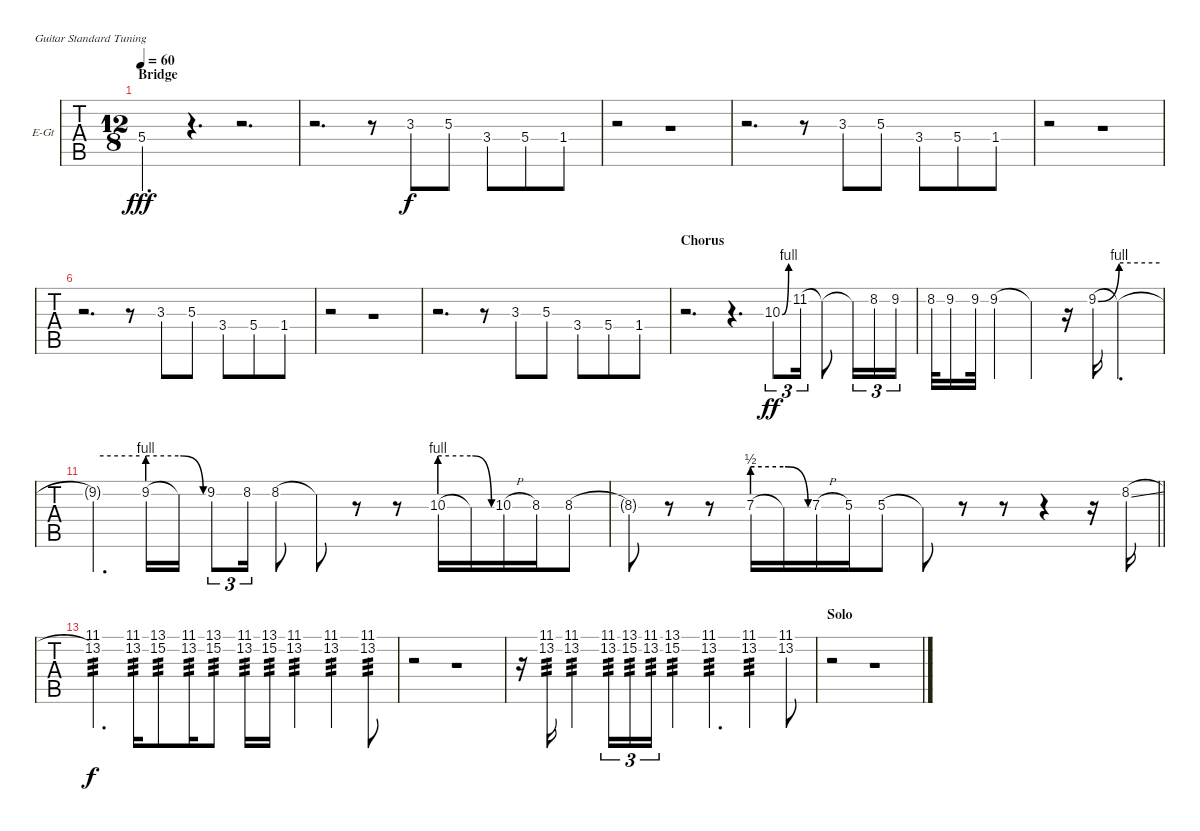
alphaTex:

\bracketExtendMode nobrackets
\firstSystemTrackNameOrientation horizontal
\otherSystemsTrackNameOrientation horizontal
\defaultBarNumberDisplay FirstOfSystem
\track ("Rhythm II" "E-Gt") {mute instrument overdrivenguitar}
\staff {tabs}
\tuning (E4 B3 G3 D3 A2 E2)
\ts (12 8)
\section ("" "Bridge")
\tempo 60
\clef g2
\ks cminor
5.4.4{d dy fff} r.4{d} r.2{d} |
r.2{d} r.8 3.3.8{dy f} 5.3.8 3.4.8 5.4.8 1.4.8 |
r.2 r.1 |
r.2{d} r.8 3.3.8 5.3.8 3.4.8 5.4.8 1.4.8 |
r.2 r.1 |
r.2{d} r.8 3.3.8 5.3.8 3.4.8 5.4.8 1.4.8 |
r.2 r.1 |
r.2{d} r.8 3.3.8 5.3.8 3.4.8 5.4.8 1.4.8 |
\section ("" "Chorus")
r.2{d} r.4{d} 10.3{be (bend 0 0 60 4)}.8{tu (3 2) dy ff} 11.2.16{tu (3 2)} 11.2{t}.8 11.2{t}.16{tu (3 2)} 8.2.16{tu (3 2)} 9.2.16{tu (3 2)} |
8.2.32 9.2.16 9.2.32 9.2.4 9.2{t}.4 r.16 9.2{be (bend 0 0 60 4)}.16 9.2{be (hold 0 4 60 4) t}.2{d} |
9.2{be (hold 0 4 60 4) t}.4{d} 9.2{be (prebend 0 4 60 4)}.16 9.2{be (release 0 4 60 0) t}.16 9.2.8{tu (3 2)} 8.2.16{tu (3 2)} 8.2.8 8.2{t}.8 r.8 r.8 10.3{be (prebend 0 4 60 4)}.16 10.3{be (release 0 4 60 0) t}.16 10.3{h}.16 8.3.16 8.3.8 |
\barLineRight lightlight
8.3{t}.8 r.8 r.8 7.3{be (prebend 0 2 60 2)}.16 7.3{be (release 0 2 60 0) t}.16 7.3{h}.16 5.3.16 5.3.8 5.3{t}.8 r.8 r.8 r.4 r.16 8.2{sl}.16 |
(11.1 13.2).4{d tp 3 dy f} (11.1 13.2).16{tp 3} (13.1 15.2).8{tp 3} (11.1 13.2).16{tp 3} (13.1 15.2).8{tp 3} (11.1 13.2).16{tp 3} (13.1 15.2).16{tp 3} (11.1 13.2).4{tp 3} (11.1 13.2).4{tp 3} (11.1{st} 13.2{st}).8{tp 3} |
r.2 r.1 |
r.16 (11.1 13.2).16{ot 8va tp 3} (11.1 13.2).4{ot 8va tp 3} (11.1 13.2).16{tu (3 2) ot 8va tp 3} (13.1 15.2).16{tu (3 2) ot 8va tp 3} (11.1 13.2).16{tu (3 2) ot 8va tp 3} (13.1 15.2).4{ot 8va tp 3} (11.1 13.2).4{d ot 8va tp 3} (11.1 13.2).4{ot 8va tp 3} (11.1{st} 13.2{st}).8{ot 8va} |
\section ("" "Solo")
r.2 r.1
